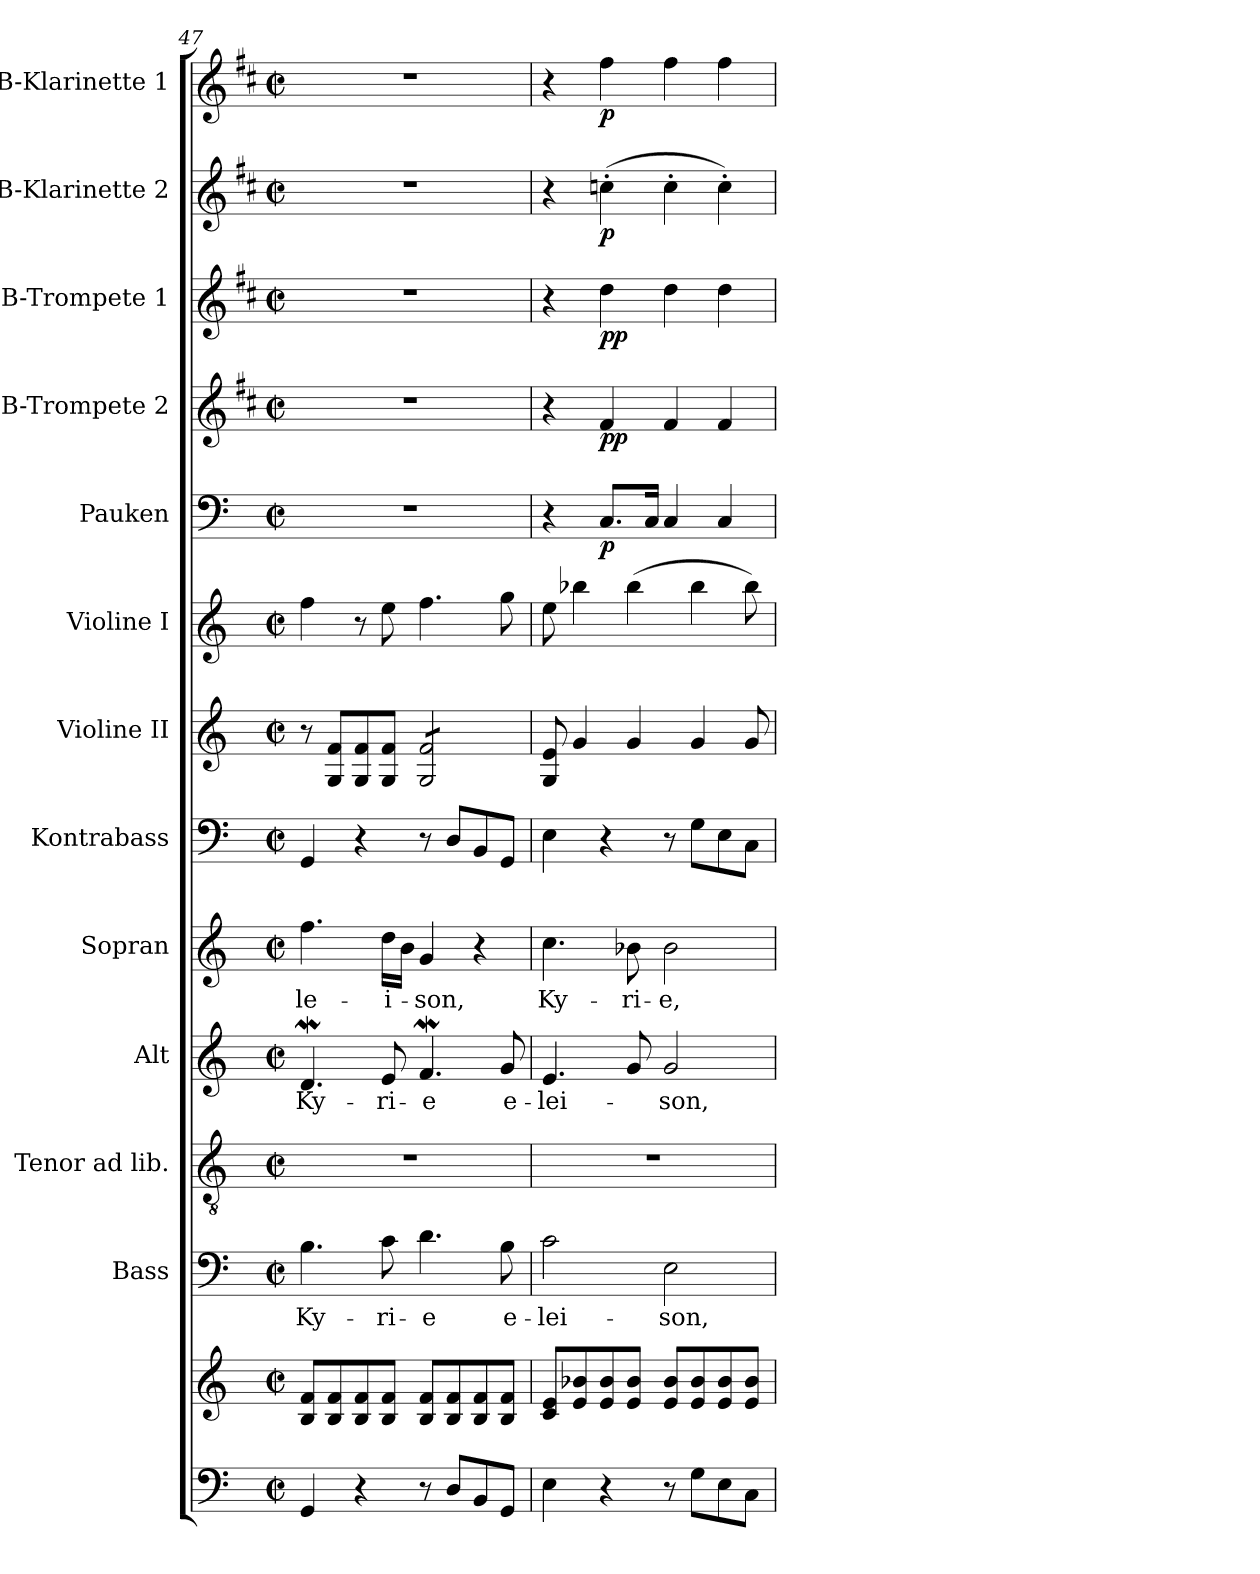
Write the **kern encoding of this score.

**kern	**kern	**kern	**text	**kern	**kern	**text	**kern	**text	**kern	**kern	**kern	**kern	**dynam	**kern	**dynam	**kern	**dynam	**kern	**dynam	**kern	**dynam
*part13	*part13	*part12	*part12	*part11	*part10	*part10	*part9	*part9	*part8	*part7	*part6	*part5	*part5	*part4	*part4	*part3	*part3	*part2	*part2	*part1	*part1
*staff14	*staff13	*staff12	*staff12	*staff11	*staff10	*staff10	*staff9	*staff9	*staff8	*staff7	*staff6	*staff5	*staff5	*staff4	*staff4	*staff3	*staff3	*staff2	*staff2	*staff1	*staff1
*	*	*I"Bass	*	*I"Tenor ad lib.	*I"Alt	*	*I"Sopran	*	*I"Kontrabass	*I"Violine II	*I"Violine I	*I"Pauken	*	*I"B-Trompete 2	*	*I"B-Trompete 1	*	*I"B-Klarinette 2	*	*I"B-Klarinette 1	*
*	*	*I'B.	*	*I'T.	*I'A.	*	*I'S.	*	*I'Kb.	*I'Vl. II	*I'Vl. I	*I'Pk.	*	*I'Trp. 2	*	*I'Trp. 1	*	*I'B Kl. 2	*	*I'B Kl. 1	*
*clefF4	*clefG2	*clefF4	*	*clefGv2	*clefG2	*	*clefG2	*	*clefF4	*clefG2	*clefG2	*clefF4	*	*clefG2	*	*clefG2	*	*clefG2	*	*clefG2	*
*	*	*	*	*	*	*	*	*	*ITrd7c12	*	*	*	*	*ITrd1c2	*	*ITrd1c2	*	*ITrd1c2	*	*ITrd1c2	*
*k[]	*k[]	*k[]	*	*k[]	*k[]	*	*k[]	*	*k[]	*k[]	*k[]	*k[]	*	*k[]	*	*k[]	*	*k[]	*	*k[]	*
*C:	*C:	*C:	*	*C:	*C:	*	*C:	*	*C:	*C:	*C:	*C:	*	*C:	*	*C:	*	*C:	*	*C:	*
*M2/2	*M2/2	*M2/2	*	*M2/2	*M2/2	*	*M2/2	*	*M2/2	*M2/2	*M2/2	*M2/2	*	*M2/2	*	*M2/2	*	*M2/2	*	*M2/2	*
*met(c|)	*met(c|)	*met(c|)	*	*met(c|)	*met(c|)	*	*met(c|)	*	*met(c|)	*met(c|)	*met(c|)	*met(c|)	*	*met(c|)	*	*met(c|)	*	*met(c|)	*	*met(c|)	*
=47	=47	=47	=47	=47	=47	=47	=47	=47	=47	=47	=47	=47	=47	=47	=47	=47	=47	=47	=47	=47	=47
!	!	!	!LO:LY:b	!	!	!LO:LY:b	!	!LO:LY:b	!	!	!	!	!	!	!	!	!	!	!	!	!
4GG/	8B/ 8f/L	4.B\	Ky-	1r	4.dW/	Ky-	4.ff\	-le-	4GGG/	8r	4ff\	1r	.	1r	.	1r	.	1r	.	1r	.
.	8B/ 8f/	.	.	.	.	.	.	.	.	8G/ 8f/L	.	.	.	.	.	.	.	.	.	.	.
4r	8B/ 8f/	.	.	.	.	.	.	.	4r	8G/ 8f/	8r	.	.	.	.	.	.	.	.	.	.
!	!	!	!LO:LY:b	!	!	!LO:LY:b	!	!LO:LY:b	!	!	!	!	!	!	!	!	!	!	!	!	!
.	8B/ 8f/J	8c\	-ri-	.	8e/	-ri-	16dd\LL	-i-	.	8G/ 8f/J	8ee\	.	.	.	.	.	.	.	.	.	.
.	.	.	.	.	.	.	16b\JJ	.	.	.	.	.	.	.	.	.	.	.	.	.	.
!	!	!	!LO:LY:b	!	!	!LO:LY:b	!	!LO:LY:b	!	!	!	!	!	!	!	!	!	!	!	!	!
*	*	*	*	*	*	*	*	*	*	*tremolo	*	*	*	*	*	*	*	*	*	*	*
8r	8B/ 8f/L	4.d\	-e	.	4.fw/	-e	4g/	-son,	8r	8G/ 8f/L	4.ff\	.	.	.	.	.	.	.	.	.	.
8D/L	8B/ 8f/	.	.	.	.	.	.	.	8DD/L	8G/ 8f/	.	.	.	.	.	.	.	.	.	.	.
8BB/	8B/ 8f/	.	.	.	.	.	4r	.	8BBB/	8G/ 8f/	.	.	.	.	.	.	.	.	.	.	.
!	!	!	!LO:LY:b	!	!	!LO:LY:b	!	!	!	!	!	!	!	!	!	!	!	!	!	!	!
8GG/J	8B/ 8f/J	8B\	e-	.	8g/	e-	.	.	8GGG/J	8G/ 8f/J	8gg\	.	.	.	.	.	.	.	.	.	.
*	*	*	*	*	*	*	*	*	*	*Xtremolo	*	*	*	*	*	*	*	*	*	*	*
=48	=48	=48	=48	=48	=48	=48	=48	=48	=48	=48	=48	=48	=48	=48	=48	=48	=48	=48	=48	=48	=48
!	!	!	!LO:LY:b	!	!	!LO:LY:b	!	!LO:LY:b	!	!	!	!	!	!	!	!	!	!	!	!	!
4E\	8c/ 8e/L	2c\	-lei-	1r	4.e/	-lei-	4.cc\	Ky-	4EE\	8G/ 8e/	8ee\	4r	.	4r	.	4r	.	4r	.	4r	.
.	8e/ 8b-X/	.	.	.	.	.	.	.	.	4g/	4bb-X\	.	.	.	.	.	.	.	.	.	.
!	!	!	!	!	!	!	!	!	!	!	!	!	!LO:DY:b	!	!LO:DY:b	!	!LO:DY:b	!	!LO:DY:b	!	!LO:DY:b
4r	8e/ 8b-/	.	.	.	.	.	.	.	4r	.	.	8.C/L	p	4e/	pp	4cc\	pp	(>4b-X'>\	p	4ee\	p
!	!	!	!	!	!	!	!	!LO:LY:b	!	!	!	!	!	!	!	!	!	!	!	!	!
.	8e/ 8b-/J	.	.	.	8g/	.	8b-X\	-ri-	.	4g/	(>4bb-\	.	.	.	.	.	.	.	.	.	.
.	.	.	.	.	.	.	.	.	.	.	.	16C/Jk	.	.	.	.	.	.	.	.	.
!	!	!	!LO:LY:b	!	!	!LO:LY:b	!	!LO:LY:b	!	!	!	!	!	!	!	!	!	!	!	!	!
8r	8e/ 8b-/L	2E\	-son,	.	2g/	-son,	2b-\	-e,	8r	.	.	4C/	.	4e/	.	4cc\	.	4b-'>\	.	4ee\	.
8G\L	8e/ 8b-/	.	.	.	.	.	.	.	8GG\L	4g/	4bb-\	.	.	.	.	.	.	.	.	.	.
8E\	8e/ 8b-/	.	.	.	.	.	.	.	8EE\	.	.	4C/	.	4e/	.	4cc\	.	4b-'>\)	.	4ee\	.
8C\J	8e/ 8b-/J	.	.	.	.	.	.	.	8CC\J	8g/	8bb-\)	.	.	.	.	.	.	.	.	.	.
=	=	=	=	=	=	=	=	=	=	=	=	=	=	=	=	=	=	=	=	=	=
*-	*-	*-	*-	*-	*-	*-	*-	*-	*-	*-	*-	*-	*-	*-	*-	*-	*-	*-	*-	*-	*-
